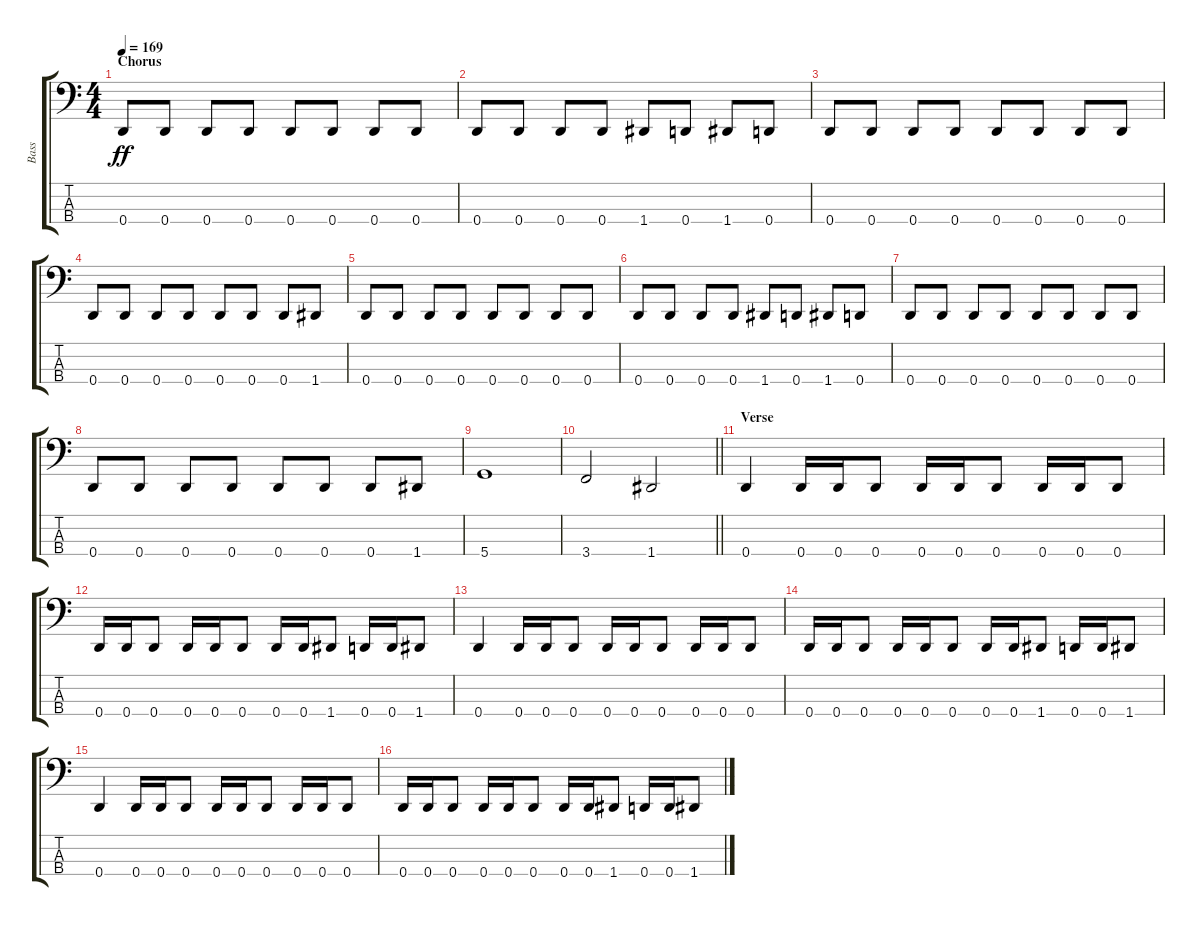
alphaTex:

\track ("Bass" "Bass") {instrument electricbassfinger}
\staff {score tabs}
\tuning (F2 C2 G1 D1) {hide}
\ts (4 4)
\section ("" "Chorus")
\tempo 169
\clef f4
\ks c
0.4.8{dy ff} 0.4.8 0.4.8 0.4.8 0.4.8 0.4.8 0.4.8 0.4.8 |
0.4.8 0.4.8 0.4.8 0.4.8 1.4.8 0.4.8 1.4.8 0.4.8 |
0.4.8 0.4.8 0.4.8 0.4.8 0.4.8 0.4.8 0.4.8 0.4.8 |
0.4.8 0.4.8 0.4.8 0.4.8 0.4.8 0.4.8 0.4.8 1.4.8 |
0.4.8 0.4.8 0.4.8 0.4.8 0.4.8 0.4.8 0.4.8 0.4.8 |
0.4.8 0.4.8 0.4.8 0.4.8 1.4.8 0.4.8 1.4.8 0.4.8 |
0.4.8 0.4.8 0.4.8 0.4.8 0.4.8 0.4.8 0.4.8 0.4.8 |
0.4.8 0.4.8 0.4.8 0.4.8 0.4.8 0.4.8 0.4.8 1.4.8 |
5.4.1 |
\barLineRight lightlight
3.4.2 1.4.2 |
\section ("" "Verse")
0.4.4 0.4.16 0.4.16 0.4.8 0.4.16 0.4.16 0.4.8 0.4.16 0.4.16 0.4.8 |
0.4.16 0.4.16 0.4.8 0.4.16 0.4.16 0.4.8 0.4.16 0.4.16 1.4.8 0.4.16 0.4.16 1.4.8 |
0.4.4 0.4.16 0.4.16 0.4.8 0.4.16 0.4.16 0.4.8 0.4.16 0.4.16 0.4.8 |
0.4.16 0.4.16 0.4.8 0.4.16 0.4.16 0.4.8 0.4.16 0.4.16 1.4.8 0.4.16 0.4.16 1.4.8 |
0.4.4 0.4.16 0.4.16 0.4.8 0.4.16 0.4.16 0.4.8 0.4.16 0.4.16 0.4.8 |
0.4.16 0.4.16 0.4.8 0.4.16 0.4.16 0.4.8 0.4.16 0.4.16 1.4.8 0.4.16 0.4.16 1.4.8
